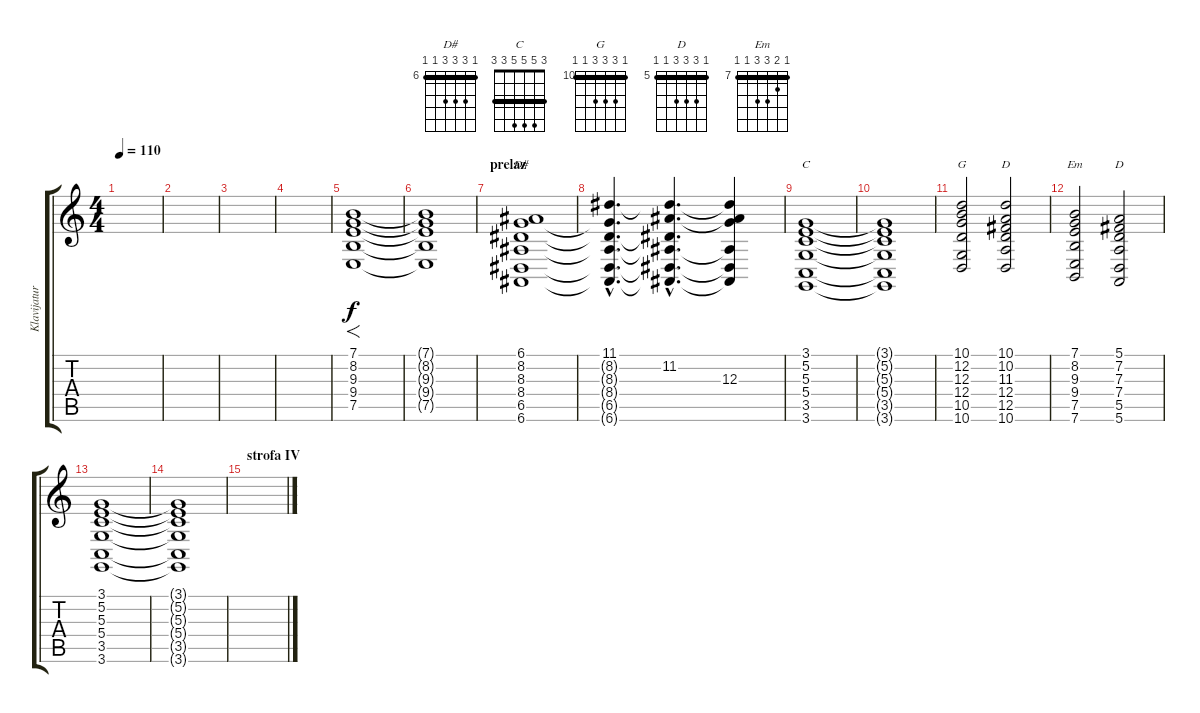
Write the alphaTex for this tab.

\track ("Klavijature 1" "Klavijatur") {instrument pad8sweep}
\staff {score tabs}
\tuning (E4 B3 G3 D3 A2 E2) {hide}
\chord ("D#" 6 8 8 8 6 6) {firstfret 6 barre 6}
\chord ("C" 3 5 5 5 3 3) {barre 3}
\chord ("G" 10 12 12 12 10 10) {firstfret 10 barre 10}
\chord ("D" 10 10 11 12 12 10) {firstfret 10 barre 10}
\chord ("Em" 7 8 9 9 7 7) {firstfret 7 barre 7}
\chord ("D" 5 7 7 7 5 5) {firstfret 5 barre 5}
\ts (4 4)
\tempo 110
\clef g2
\ks c
|
|
|
|
(7.1 8.2 9.3 9.4 7.5).1{f} |
(7.1{t} 8.2{t} 9.3{t} 9.4{t} 7.5{t}).1 |
\section ("" "prelaz")
(6.1 8.2 8.3 8.4 6.5 6.6).1{ch "D#"} |
(11.1{hac} 8.2{hac t} 8.3{hac t} 8.4{hac t} 6.5{hac t} 6.6{hac t}).4{d} (11.1{hac t} 11.2{hac} 8.3{hac t} 8.4{hac t} 6.5{hac t} 6.6{hac t}).4{d} (11.1{t} 11.2{t} 12.3 8.4{t} 6.5{t} 6.6{t}).4 |
(3.1 5.2 5.3 5.4 3.5 3.6).1{ch "C"} |
(3.1{t} 5.2{t} 5.3{t} 5.4{t} 3.5{t} 3.6{t}).1 |
(10.1 12.2 12.3 12.4 10.5 10.6).2{ch "G"} (10.1 10.2 11.3 12.4 12.5 10.6).2{ch "D"} |
(7.1 8.2 9.3 9.4 7.5 7.6).2{ch "Em"} (5.1 7.2 7.3 7.4 5.5 5.6).2{ch "D"} |
(3.1 5.2 5.3 5.4 3.5 3.6).1 |
(3.1{t} 5.2{t} 5.3{t} 5.4{t} 3.5{t} 3.6{t}).1 |
\section ("" "strofa IV")
